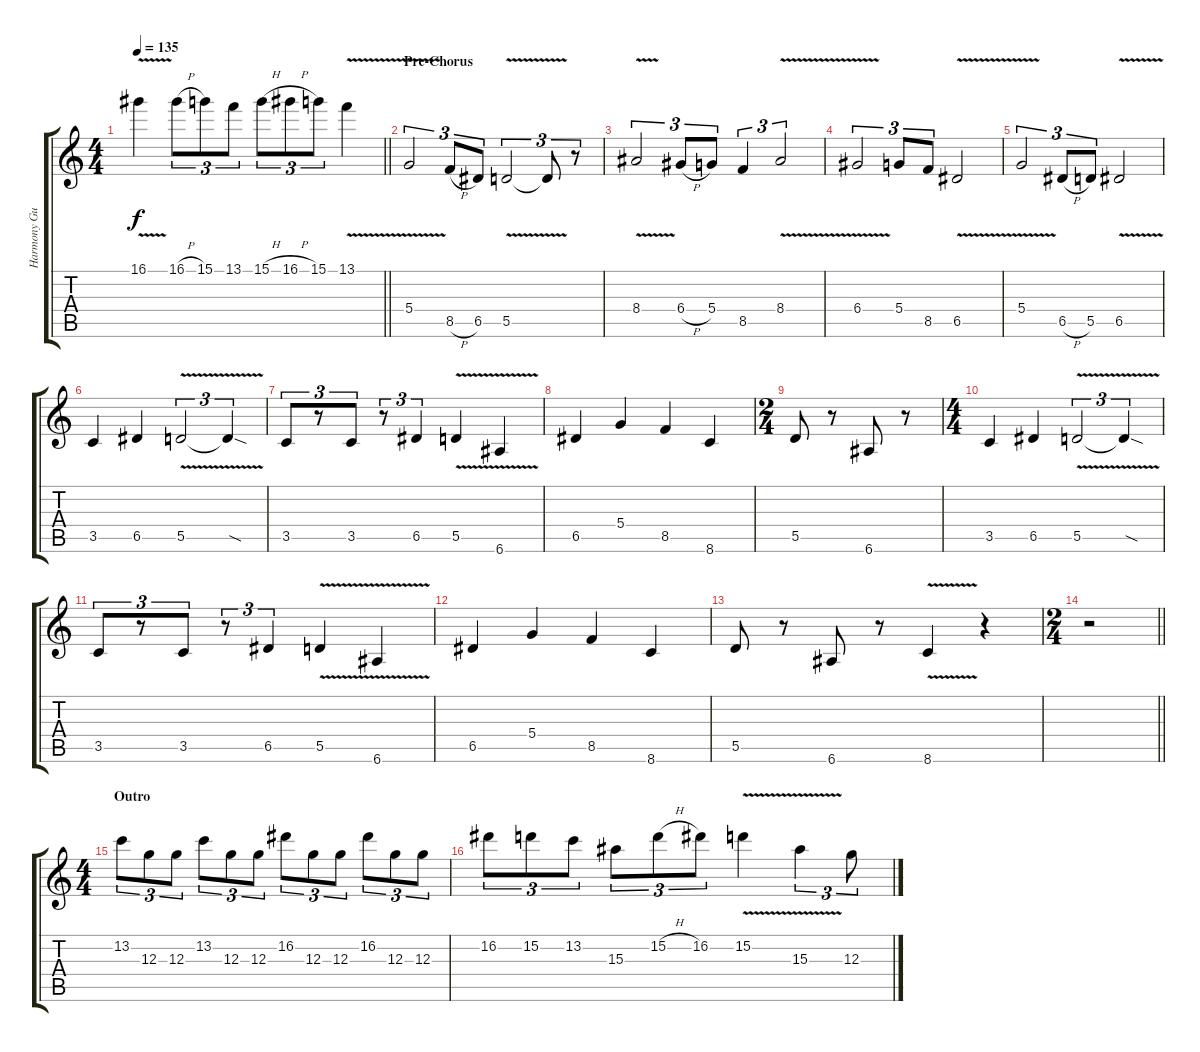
\track ("Harmony Guitar" "Harmony Gu") {instrument overdrivenguitar}
\staff {score tabs}
\tuning (E4 B3 G3 D3 A2 E2) {hide}
\ts (4 4)
\tempo 135
\clef g2
\barLineRight lightlight
\ks c
16.1{v}.4{dy f} 16.1{h}.8{tu (3 2)} 15.1.8{tu (3 2)} 13.1.8{tu (3 2)} 15.1{h}.8{tu (3 2)} 16.1{h}.8{tu (3 2)} 15.1.8{tu (3 2)} 13.1{v}.4 |
\section ("" "Pre-Chorus")
5.4{v}.2{tu (3 2) volume 13} 8.5{h}.8{tu (3 2)} 6.5.8{tu (3 2)} 5.5{v}.2{tu (3 2)} 5.5{t}.8{tu (3 2)} r.8{tu (3 2)} |
8.4{v}.2{tu (3 2)} 6.4{h}.8{tu (3 2)} 5.4.8{tu (3 2)} 8.5.4{tu (3 2)} 8.4{v}.2{tu (3 2)} |
6.4{v}.2{tu (3 2)} 5.4.8{tu (3 2)} 8.5.8{tu (3 2)} 6.5{v}.2 |
5.4{v}.2{tu (3 2)} 6.5{h}.8{tu (3 2)} 5.5.8{tu (3 2)} 6.5{v}.2 |
3.5.4 6.5.4 5.5{v}.2{tu (3 2)} 5.5{sod t}.4{tu (3 2)} |
3.5.8{tu (3 2)} r.8{tu (3 2)} 3.5.8{tu (3 2)} r.8{tu (3 2)} 6.5.4{tu (3 2)} 5.5{v}.4 6.6{v}.4 |
6.5.4 5.4.4 8.5.4 8.6.4 |
\ts (2 4)
5.5.8 r.8 6.6.8 r.8 |
\ts (4 4)
3.5.4 6.5.4 5.5{v}.2{tu (3 2)} 5.5{sod t}.4{tu (3 2)} |
3.5.8{tu (3 2)} r.8{tu (3 2)} 3.5.8{tu (3 2)} r.8{tu (3 2)} 6.5.4{tu (3 2)} 5.5{v}.4 6.6{v}.4 |
6.5.4 5.4.4 8.5.4 8.6.4 |
5.5.8 r.8 6.6.8 r.8 8.6{v}.4 r.4 |
\ts (2 4)
\barLineRight lightlight
r.2 |
\ts (4 4)
\section ("" "Outro")
13.2.8{tu (3 2)} 12.3.8{tu (3 2)} 12.3.8{tu (3 2)} 13.2.8{tu (3 2)} 12.3.8{tu (3 2)} 12.3.8{tu (3 2)} 16.2.8{tu (3 2)} 12.3.8{tu (3 2)} 12.3.8{tu (3 2)} 16.2.8{tu (3 2)} 12.3.8{tu (3 2)} 12.3.8{tu (3 2)} |
16.2.8{tu (3 2)} 15.2.8{tu (3 2)} 13.2.8{tu (3 2)} 15.3.8{tu (3 2)} 15.2{h}.8{tu (3 2)} 16.2.8{tu (3 2)} 15.2{v}.4 15.3{v}.4{tu (3 2)} 12.3.8{tu (3 2)}
